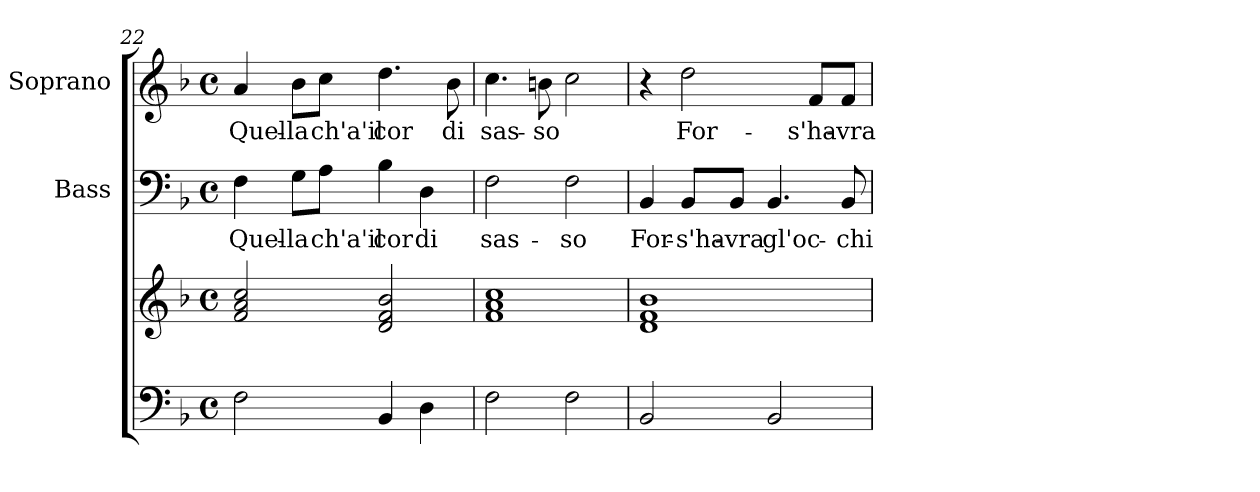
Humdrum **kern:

**kern	**kern	**kern	**text	**kern	**text
*part3	*part3	*part2	*part2	*part1	*part1
*staff4	*staff3	*staff2	*staff2	*staff1	*staff1
*	*	*I"Bass	*	*I"Soprano	*
*	*	*I'B	*	*I'S	*
*clefF4	*clefG2	*clefF4	*	*clefG2	*
*k[b-]	*k[b-]	*k[b-]	*	*k[b-]	*
*F:	*F:	*F:	*	*F:	*
*M4/4	*M4/4	*M4/4	*	*M4/4	*
*met(c)	*met(c)	*met(c)	*	*met(c)	*
=22	=22	=22	=22	=22	=22
2F\	2f/ 2a/ 2cc/	4F\	Quel-	4a/	Quel-
.	.	8G\L	-la	8b-\L	-la
.	.	8A\J	ch'a'il	8cc\J	ch'a'il
4BB-/	2d/ 2f/ 2b-/	4B-\	cor	4.dd\	cor
4D\	.	4D\	di	.	.
.	.	.	.	8b-\	di
=23	=23	=23	=23	=23	=23
2F\	1f 1a 1cc	2F\	sas-	4.cc\	sas-
.	.	.	.	8bn\	-so
2F\	.	2F\	-so	2cc\	.
=24	=24	=24	=24	=24	=24
2BB-/	1d 1f 1b-	4BB-/	For-	4r	.
.	.	8BB-/L	-s'ha-	2dd\	For-
.	.	8BB-/J	-vra	.	.
2BB-/	.	4.BB-/	gl'oc-	.	.
.	.	.	.	8f/L	-s'ha-
.	.	8BB-/	-chi	8f/J	-vra
=	=	=	=	=	=
*-	*-	*-	*-	*-	*-
